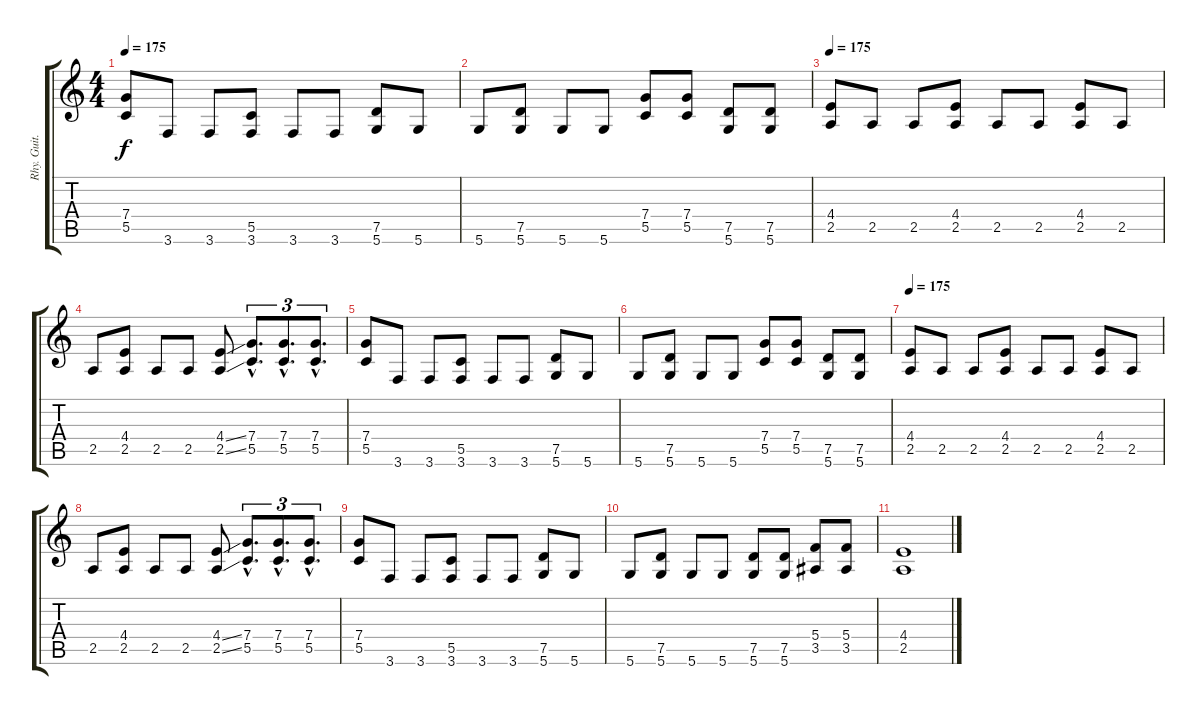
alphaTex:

\track ("Rhy. Guit. Double" "Rhy. Guit.") {instrument distortionguitar}
\staff {score tabs}
\tuning (D4 A3 F3 C3 G2 D2) {hide}
\ts (4 4)
\tempo 175
\clef g2
\ks c
(7.4 5.5).8{dy f} 3.6.8 3.6.8 (5.5 3.6).8 3.6.8 3.6.8 (7.5 5.6).8 5.6.8 |
5.6.8 (7.5 5.6).8 5.6.8 5.6.8 (7.4 5.5).8 (7.4 5.5).8 (7.5 5.6).8 (7.5 5.6).8 |
\tempo 175
(4.4 2.5).8{instrument overdrivenguitar} 2.5.8 2.5.8 (4.4 2.5).8 2.5.8 2.5.8 (4.4 2.5).8 2.5.8 |
2.5.8 (4.4 2.5).8 2.5.8 2.5.8 (4.4{ss} 2.5{ss}).8 (7.4{hac} 5.5{hac}).8{d tu (3 2)} (7.4{hac} 5.5{hac}).8{d tu (3 2)} (7.4{hac} 5.5{hac}).8{d tu (3 2)} |
(7.4 5.5).8 3.6.8 3.6.8 (5.5 3.6).8 3.6.8 3.6.8 (7.5 5.6).8 5.6.8 |
5.6.8 (7.5 5.6).8 5.6.8 5.6.8 (7.4 5.5).8 (7.4 5.5).8 (7.5 5.6).8 (7.5 5.6).8 |
\tempo 175
(4.4 2.5).8{instrument overdrivenguitar} 2.5.8 2.5.8 (4.4 2.5).8 2.5.8 2.5.8 (4.4 2.5).8 2.5.8 |
2.5.8 (4.4 2.5).8 2.5.8 2.5.8 (4.4{ss} 2.5{ss}).8 (7.4{hac} 5.5{hac}).8{d tu (3 2)} (7.4{hac} 5.5{hac}).8{d tu (3 2)} (7.4{hac} 5.5{hac}).8{d tu (3 2)} |
(7.4 5.5).8 3.6.8 3.6.8 (5.5 3.6).8 3.6.8 3.6.8 (7.5 5.6).8 5.6.8 |
5.6.8 (7.5 5.6).8 5.6.8 5.6.8 (7.5 5.6).8 (7.5 5.6).8 (5.4 3.5).8 (5.4 3.5).8 |
(4.4 2.5).1
